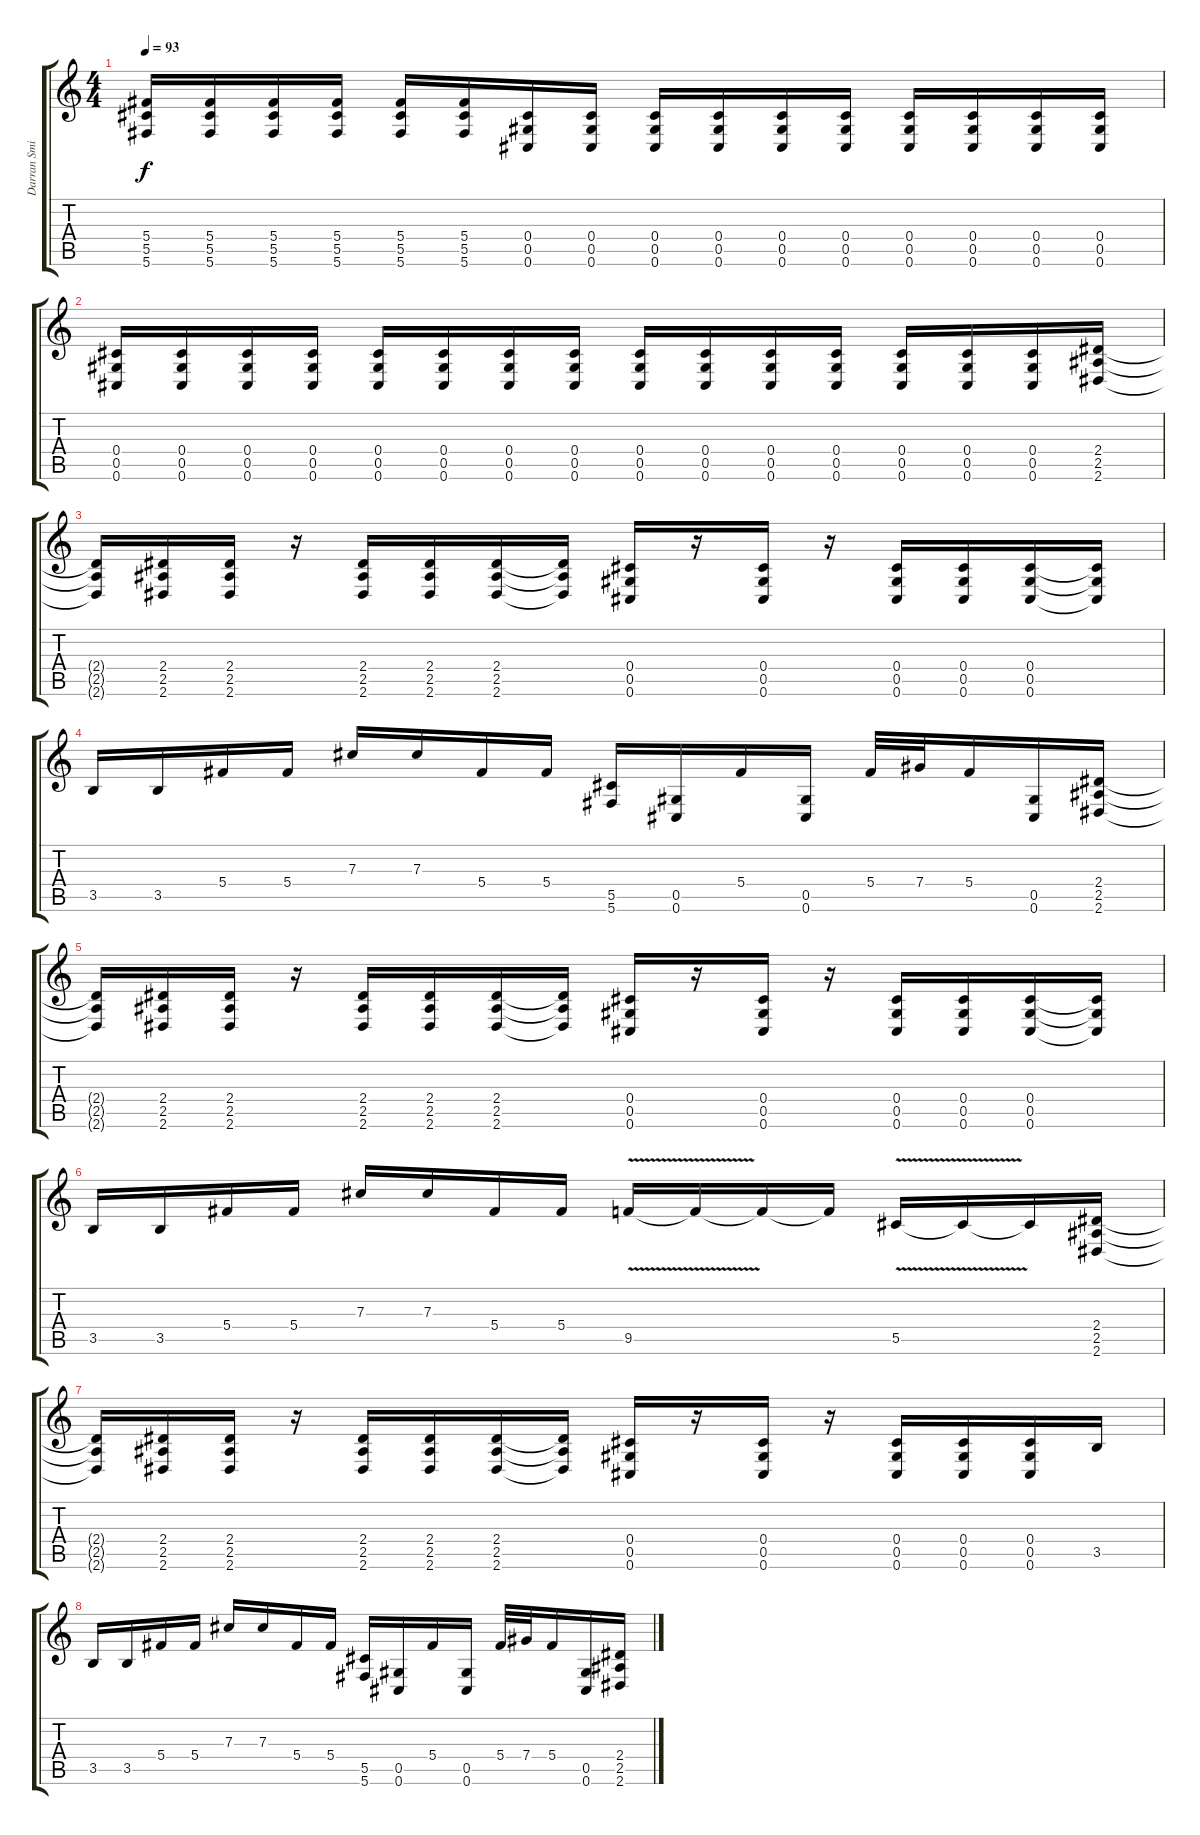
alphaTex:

\track ("Darran Smith" "Darran Smi") {instrument distortionguitar}
\staff {score tabs}
\tuning (Eb4 Bb3 Gb3 Db3 Ab2 Db2) {hide}
\ts (4 4)
\tempo 93
\clef g2
\ks c
(5.4 5.5 5.6).16{dy f} (5.4 5.5 5.6).16 (5.4 5.5 5.6).16 (5.4 5.5 5.6).16 (5.4 5.5 5.6).16 (5.4 5.5 5.6).16 (0.4 0.5 0.6).16 (0.4 0.5 0.6).16 (0.4 0.5 0.6).16 (0.4 0.5 0.6).16 (0.4 0.5 0.6).16 (0.4 0.5 0.6).16 (0.4 0.5 0.6).16 (0.4 0.5 0.6).16 (0.4 0.5 0.6).16 (0.4 0.5 0.6).16 |
(0.4 0.5 0.6).16 (0.4 0.5 0.6).16 (0.4 0.5 0.6).16 (0.4 0.5 0.6).16 (0.4 0.5 0.6).16 (0.4 0.5 0.6).16 (0.4 0.5 0.6).16 (0.4 0.5 0.6).16 (0.4 0.5 0.6).16 (0.4 0.5 0.6).16 (0.4 0.5 0.6).16 (0.4 0.5 0.6).16 (0.4 0.5 0.6).16 (0.4 0.5 0.6).16 (0.4 0.5 0.6).16 (2.4 2.5 2.6).16 |
(2.4{t} 2.5{t} 2.6{t}).16 (2.4 2.5 2.6).16 (2.4 2.5 2.6).16 r.16 (2.4 2.5 2.6).16 (2.4 2.5 2.6).16 (2.4 2.5 2.6).16 (2.4{t} 2.5{t} 2.6{t}).16 (0.4 0.5 0.6).16 r.16 (0.4 0.5 0.6).16 r.16 (0.4 0.5 0.6).16 (0.4 0.5 0.6).16 (0.4 0.5 0.6).16 (0.4{t} 0.5{t} 0.6{t}).16 |
3.5.16 3.5.16 5.4.16 5.4.16 7.3.16 7.3.16 5.4.16 5.4.16 (5.5 5.6).16 (0.5 0.6).16 5.4.16 (0.5 0.6).16 5.4.32 7.4.32 5.4.16 (0.5 0.6).16 (2.4 2.5 2.6).16 |
(2.4{t} 2.5{t} 2.6{t}).16 (2.4 2.5 2.6).16 (2.4 2.5 2.6).16 r.16 (2.4 2.5 2.6).16 (2.4 2.5 2.6).16 (2.4 2.5 2.6).16 (2.4{t} 2.5{t} 2.6{t}).16 (0.4 0.5 0.6).16 r.16 (0.4 0.5 0.6).16 r.16 (0.4 0.5 0.6).16 (0.4 0.5 0.6).16 (0.4 0.5 0.6).16 (0.4{t} 0.5{t} 0.6{t}).16 |
3.5.16 3.5.16 5.4.16 5.4.16 7.3.16 7.3.16 5.4.16 5.4.16 9.5{v}.16 9.5{t}.16 9.5{t}.16 9.5{t}.16 5.5{v}.16 5.5{t}.16 5.5{t}.16 (2.4 2.5 2.6).16 |
(2.4{t} 2.5{t} 2.6{t}).16 (2.4 2.5 2.6).16 (2.4 2.5 2.6).16 r.16 (2.4 2.5 2.6).16 (2.4 2.5 2.6).16 (2.4 2.5 2.6).16 (2.4{t} 2.5{t} 2.6{t}).16 (0.4 0.5 0.6).16 r.16 (0.4 0.5 0.6).16 r.16 (0.4 0.5 0.6).16 (0.4 0.5 0.6).16 (0.4 0.5 0.6).16 3.5.16 |
3.5.16 3.5.16 5.4.16 5.4.16 7.3.16 7.3.16 5.4.16 5.4.16 (5.5 5.6).16 (0.5 0.6).16 5.4.16 (0.5 0.6).16 5.4.32 7.4.32 5.4.16 (0.5 0.6).16 (2.4 2.5 2.6).16
